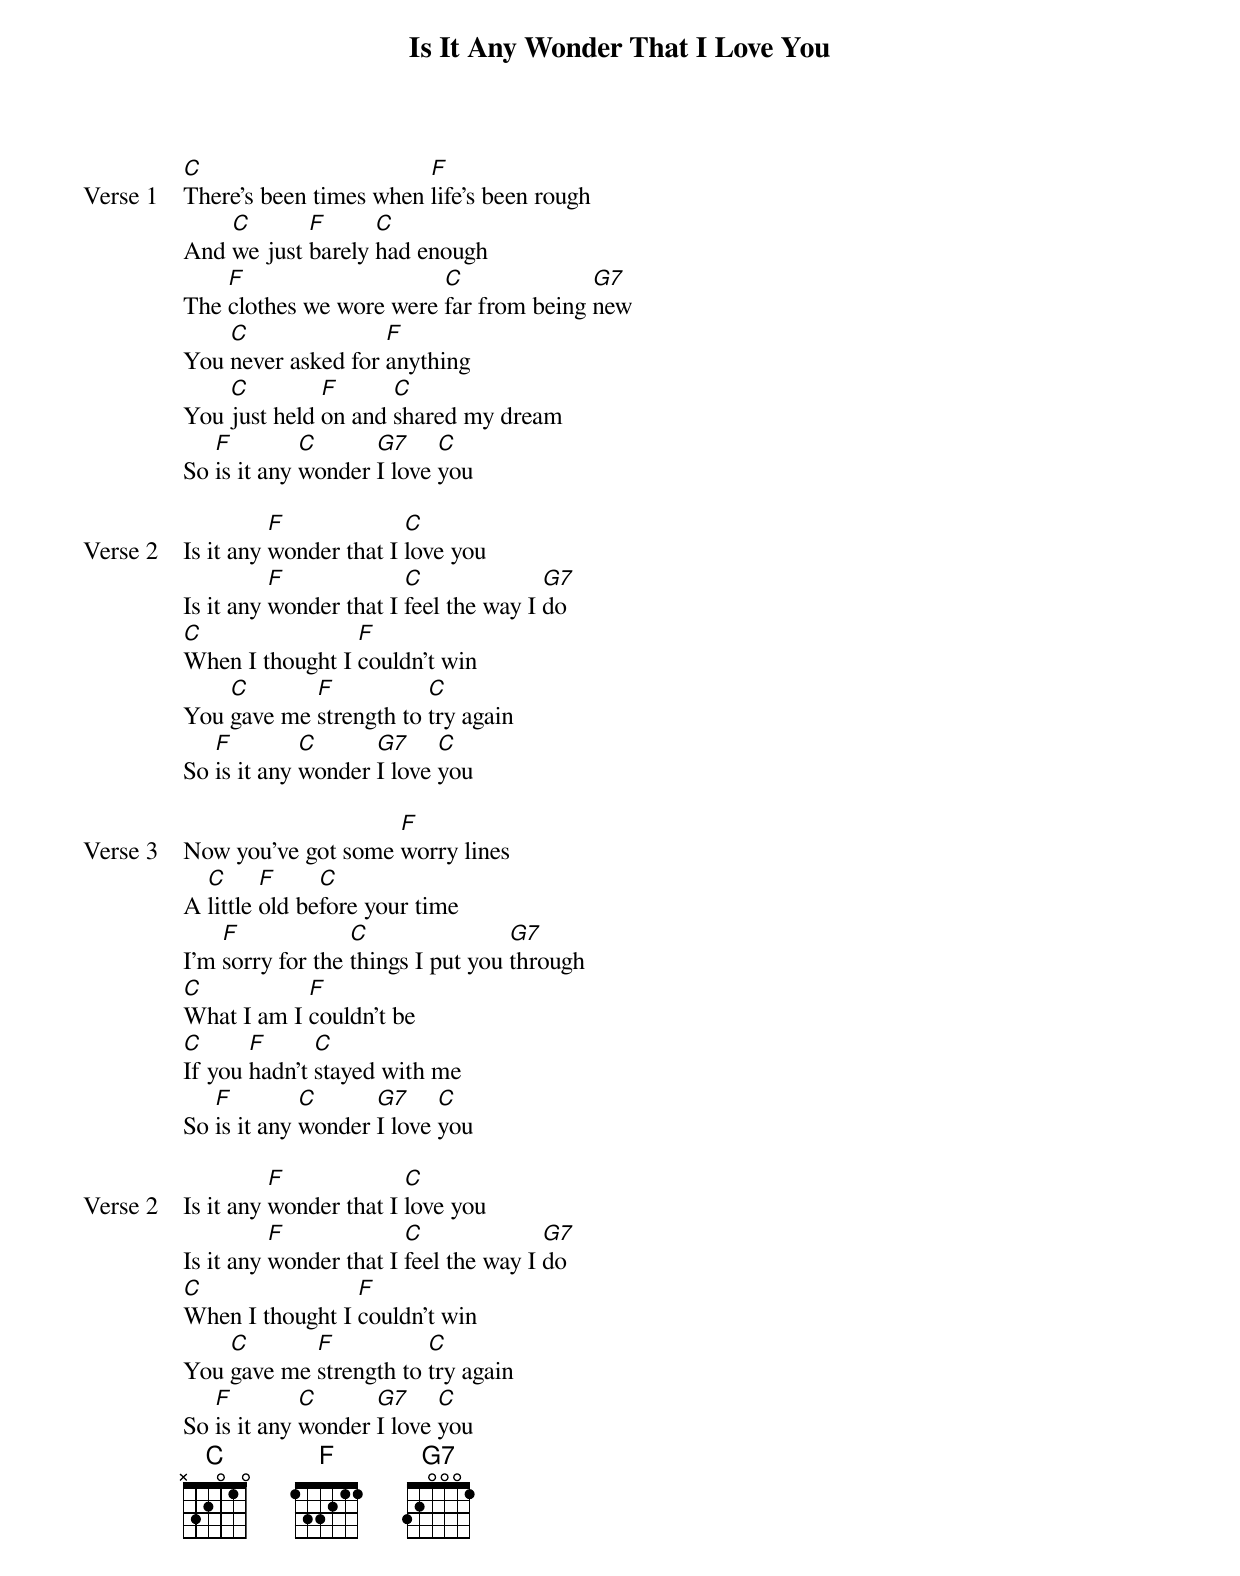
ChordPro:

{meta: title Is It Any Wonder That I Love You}
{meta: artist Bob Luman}
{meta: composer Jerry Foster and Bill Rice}

{start_of_verse: Verse 1}
[C]There's been times when [F]life's been rough
And [C]we just [F]barely [C]had enough
The [F]clothes we wore were [C]far from being [G7]new
You [C]never asked for [F]anything
You [C]just held [F]on and [C]shared my dream
So [F]is it any [C]wonder [G7]I love [C]you
{end_of_verse}

{start_of_verse: Verse 2}
Is it any [F]wonder that I [C]love you
Is it any [F]wonder that I [C]feel the way I [G7]do
[C]When I thought I [F]couldn't win
You [C]gave me [F]strength to [C]try again
So [F]is it any [C]wonder [G7]I love [C]you
{end_of_verse}

{start_of_verse: Verse 3}
Now you've got some [F]worry lines
A [C]little [F]old be[C]fore your time
I'm [F]sorry for the [C]things I put you [G7]through
[C]What I am I [F]couldn't be
[C]If you [F]hadn't [C]stayed with me
So [F]is it any [C]wonder [G7]I love [C]you
{end_of_verse}

{start_of_verse: Verse 2}
Is it any [F]wonder that I [C]love you
Is it any [F]wonder that I [C]feel the way I [G7]do
[C]When I thought I [F]couldn't win
You [C]gave me [F]strength to [C]try again
So [F]is it any [C]wonder [G7]I love [C]you
{end_of_verse}
